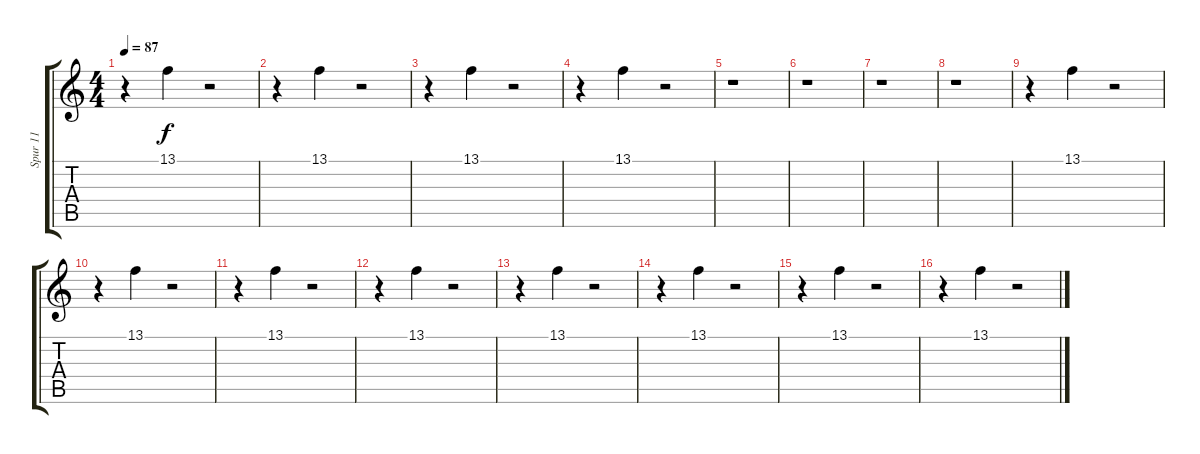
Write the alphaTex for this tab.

\track ("Spur 11" "Spur 11") {instrument reversecymbal}
\staff {score tabs}
\tuning (E4 B3 G3 D3 A2 E2) {hide}
\ts (4 4)
\tempo 87
\clef g2
\ks c
r.4{dy f} 13.1.4 r.2 |
r.4 13.1.4 r.2 |
r.4 13.1.4 r.2 |
r.4 13.1.4 r.2 |
r.1 |
r.1 |
r.1 |
r.1 |
r.4 13.1.4 r.2 |
r.4 13.1.4 r.2 |
r.4 13.1.4 r.2 |
r.4 13.1.4 r.2 |
r.4 13.1.4 r.2 |
r.4 13.1.4 r.2 |
r.4 13.1.4 r.2 |
r.4 13.1.4 r.2
